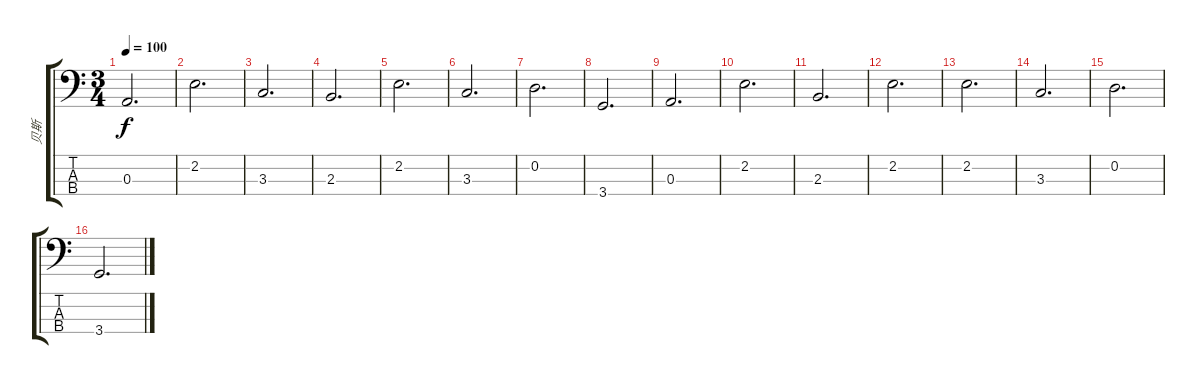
\track ("贝斯" "贝斯") {instrument electricbassfinger}
\staff {score tabs}
\tuning (G2 D2 A1 E1) {hide}
\ts (3 4)
\tempo 100
\clef f4
\ks c
0.3.2{d dy f} |
2.2.2{d} |
3.3.2{d} |
2.3.2{d} |
2.2.2{d} |
3.3.2{d} |
0.2.2{d} |
3.4.2{d} |
0.3.2{d} |
2.2.2{d} |
2.3.2{d} |
2.2.2{d} |
2.2.2{d} |
3.3.2{d} |
0.2.2{d} |
3.4.2{d}
